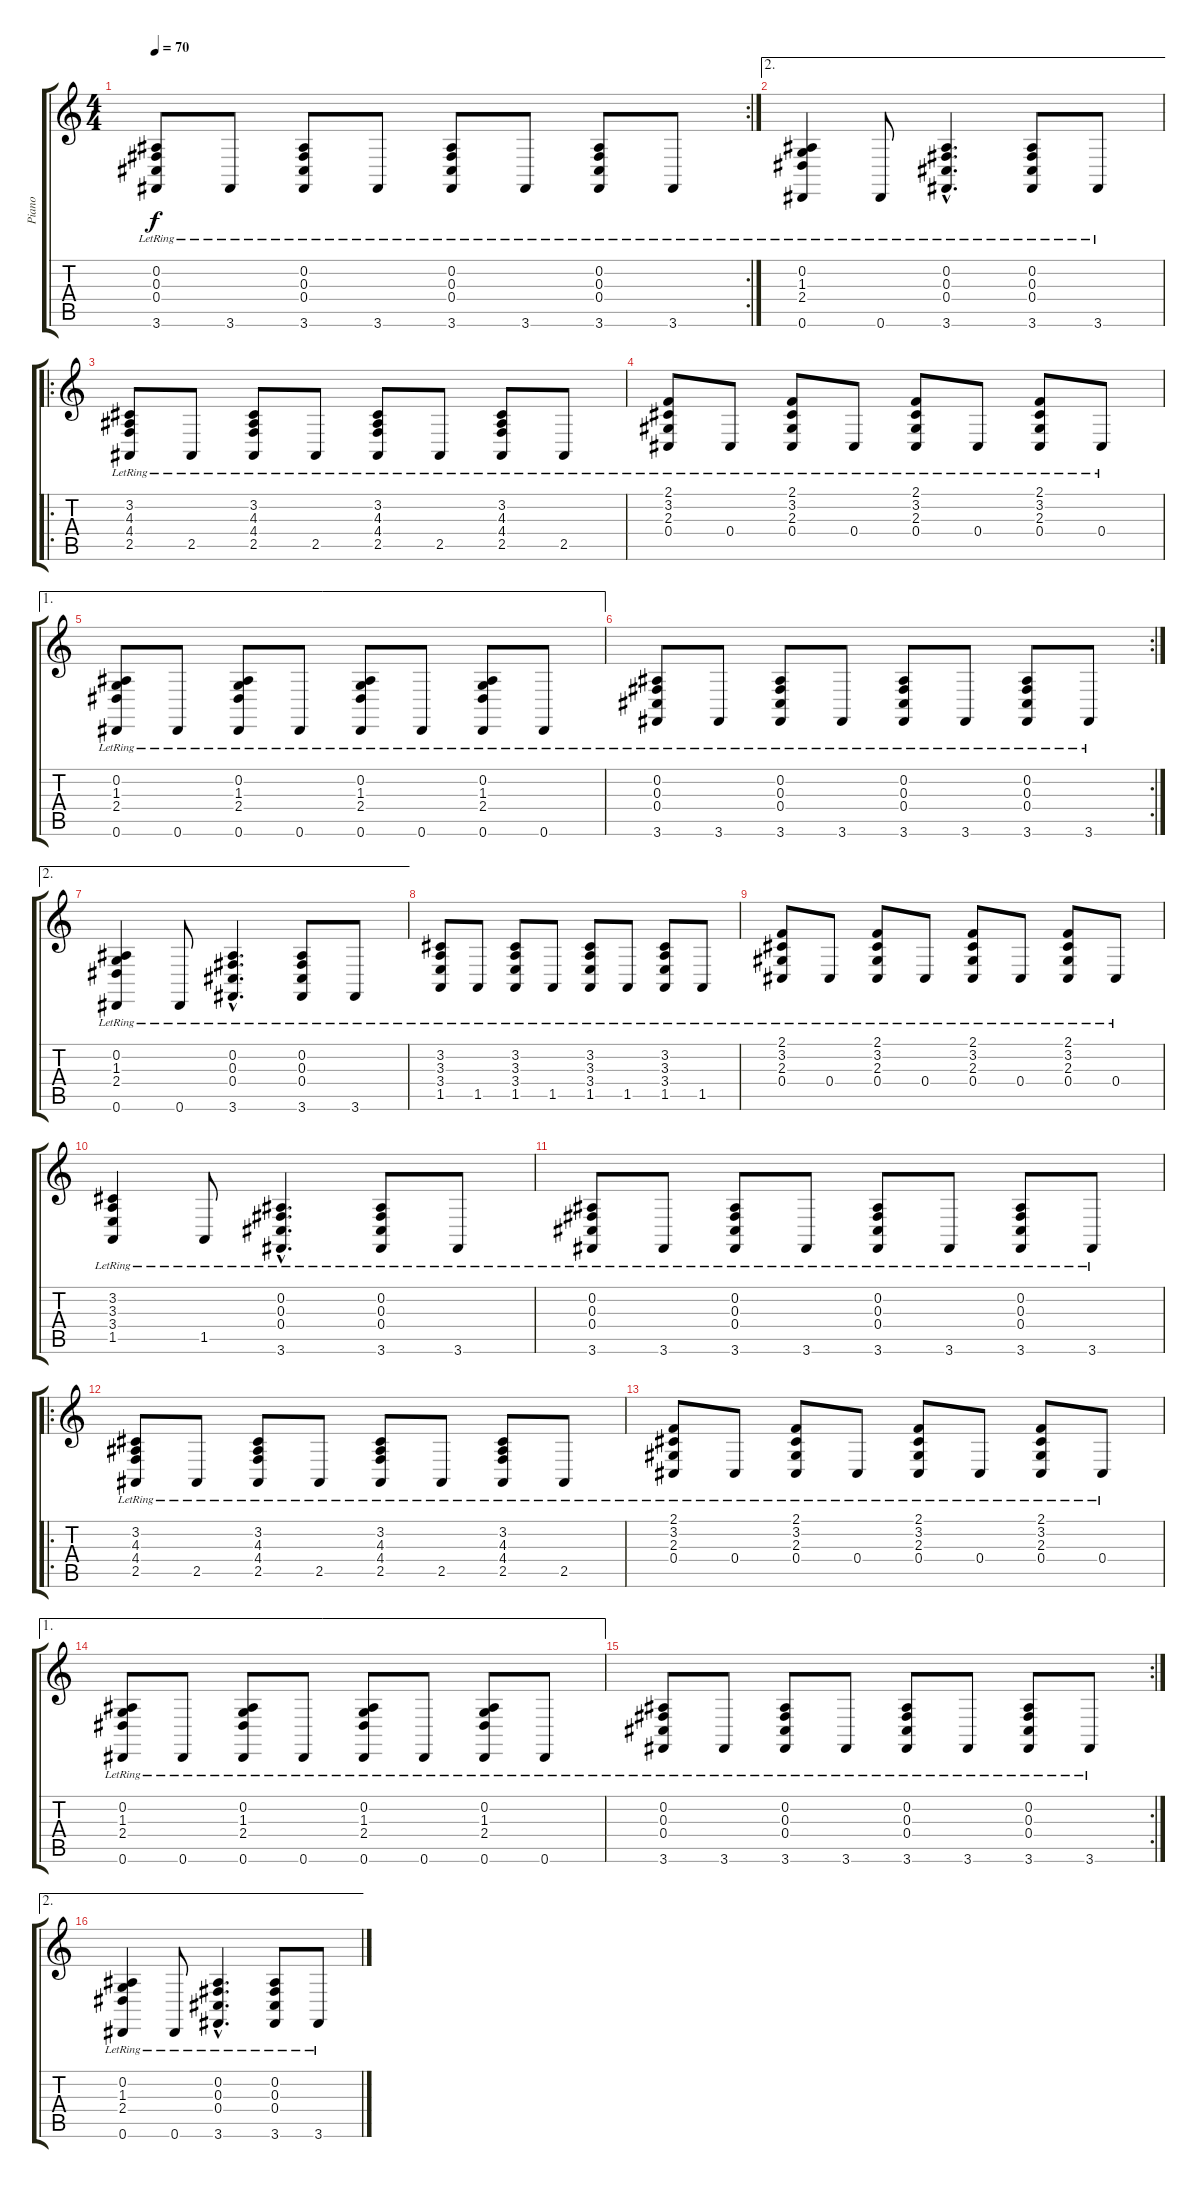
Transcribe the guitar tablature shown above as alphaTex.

\track ("Piano" "Piano") {instrument acousticgrandpiano}
\staff {score tabs}
\tuning (Eb4 Bb3 Gb3 Db3 Ab2 Eb2) {hide}
\rc 2
\ts (4 4)
\tempo 70
\clef g2
\ks c
(0.2{lr} 0.3{lr} 0.4{lr} 3.6{lr}).8{dy f} 3.6{lr}.8 (0.2{lr} 0.3{lr} 0.4{lr} 3.6{lr}).8 3.6{lr}.8 (0.2{lr} 0.3{lr} 0.4{lr} 3.6{lr}).8 3.6{lr}.8 (0.2{lr} 0.3{lr} 0.4{lr} 3.6{lr}).8 3.6{lr}.8 |
\ae 2
(0.2{lr} 1.3{lr} 2.4{lr} 0.6{lr}).4 0.6{lr}.8 (0.2{hac lr} 0.3{hac lr} 0.4{hac lr} 3.6{hac lr}).4{d} (0.2{lr} 0.3{lr} 0.4{lr} 3.6{lr}).8 3.6{lr}.8 |
\ro
(3.2{lr} 4.3{lr} 4.4{lr} 2.5{lr}).8 2.5{lr}.8 (3.2{lr} 4.3{lr} 4.4{lr} 2.5{lr}).8 2.5{lr}.8 (3.2{lr} 4.3{lr} 4.4{lr} 2.5{lr}).8 2.5{lr}.8 (3.2{lr} 4.3{lr} 4.4{lr} 2.5{lr}).8 2.5{lr}.8 |
(2.1{lr} 3.2{lr} 2.3{lr} 0.4{lr}).8 0.4{lr}.8 (2.1{lr} 3.2{lr} 2.3{lr} 0.4{lr}).8 0.4{lr}.8 (2.1{lr} 3.2{lr} 2.3{lr} 0.4{lr}).8 0.4{lr}.8 (2.1{lr} 3.2{lr} 2.3{lr} 0.4{lr}).8 0.4{lr}.8 |
\ae 1
(0.2{lr} 1.3{lr} 2.4{lr} 0.6{lr}).8 0.6{lr}.8 (0.2{lr} 1.3{lr} 2.4{lr} 0.6{lr}).8 0.6{lr}.8 (0.2{lr} 1.3{lr} 2.4{lr} 0.6{lr}).8 0.6{lr}.8 (0.2{lr} 1.3{lr} 2.4{lr} 0.6{lr}).8 0.6{lr}.8 |
\rc 2
(0.2{lr} 0.3{lr} 0.4{lr} 3.6{lr}).8 3.6{lr}.8 (0.2{lr} 0.3{lr} 0.4{lr} 3.6{lr}).8 3.6{lr}.8 (0.2{lr} 0.3{lr} 0.4{lr} 3.6{lr}).8 3.6{lr}.8 (0.2{lr} 0.3{lr} 0.4{lr} 3.6{lr}).8 3.6{lr}.8 |
\ae 2
(0.2{lr} 1.3{lr} 2.4{lr} 0.6{lr}).4 0.6{lr}.8 (0.2{hac lr} 0.3{hac lr} 0.4{hac lr} 3.6{hac lr}).4{d} (0.2{lr} 0.3{lr} 0.4{lr} 3.6{lr}).8 3.6{lr}.8 |
(3.2{lr} 3.3{lr} 3.4{lr} 1.5{lr}).8 1.5{lr}.8 (3.2{lr} 3.3{lr} 3.4{lr} 1.5{lr}).8 1.5{lr}.8 (3.2{lr} 3.3{lr} 3.4{lr} 1.5{lr}).8 1.5{lr}.8 (3.2{lr} 3.3{lr} 3.4{lr} 1.5{lr}).8 1.5{lr}.8 |
(2.1{lr} 3.2{lr} 2.3{lr} 0.4{lr}).8 0.4{lr}.8 (2.1{lr} 3.2{lr} 2.3{lr} 0.4{lr}).8 0.4{lr}.8 (2.1{lr} 3.2{lr} 2.3{lr} 0.4{lr}).8 0.4{lr}.8 (2.1{lr} 3.2{lr} 2.3{lr} 0.4{lr}).8 0.4{lr}.8 |
(3.2{lr} 3.3{lr} 3.4{lr} 1.5{lr}).4 1.5{lr}.8 (0.2{hac lr} 0.3{hac lr} 0.4{hac lr} 3.6{hac lr}).4{d} (0.2{lr} 0.3{lr} 0.4{lr} 3.6{lr}).8 3.6{lr}.8 |
(0.2{lr} 0.3{lr} 0.4{lr} 3.6{lr}).8 3.6{lr}.8 (0.2{lr} 0.3{lr} 0.4{lr} 3.6{lr}).8 3.6{lr}.8 (0.2{lr} 0.3{lr} 0.4{lr} 3.6{lr}).8 3.6{lr}.8 (0.2{lr} 0.3{lr} 0.4{lr} 3.6{lr}).8 3.6{lr}.8 |
\ro
(3.2{lr} 4.3{lr} 4.4{lr} 2.5{lr}).8 2.5{lr}.8 (3.2{lr} 4.3{lr} 4.4{lr} 2.5{lr}).8 2.5{lr}.8 (3.2{lr} 4.3{lr} 4.4{lr} 2.5{lr}).8 2.5{lr}.8 (3.2{lr} 4.3{lr} 4.4{lr} 2.5{lr}).8 2.5{lr}.8 |
(2.1{lr} 3.2{lr} 2.3{lr} 0.4{lr}).8 0.4{lr}.8 (2.1{lr} 3.2{lr} 2.3{lr} 0.4{lr}).8 0.4{lr}.8 (2.1{lr} 3.2{lr} 2.3{lr} 0.4{lr}).8 0.4{lr}.8 (2.1{lr} 3.2{lr} 2.3{lr} 0.4{lr}).8 0.4{lr}.8 |
\ae 1
(0.2{lr} 1.3{lr} 2.4{lr} 0.6{lr}).8 0.6{lr}.8 (0.2{lr} 1.3{lr} 2.4{lr} 0.6{lr}).8 0.6{lr}.8 (0.2{lr} 1.3{lr} 2.4{lr} 0.6{lr}).8 0.6{lr}.8 (0.2{lr} 1.3{lr} 2.4{lr} 0.6{lr}).8 0.6{lr}.8 |
\rc 2
(0.2{lr} 0.3{lr} 0.4{lr} 3.6{lr}).8 3.6{lr}.8 (0.2{lr} 0.3{lr} 0.4{lr} 3.6{lr}).8 3.6{lr}.8 (0.2{lr} 0.3{lr} 0.4{lr} 3.6{lr}).8 3.6{lr}.8 (0.2{lr} 0.3{lr} 0.4{lr} 3.6{lr}).8 3.6{lr}.8 |
\ae 2
(0.2{lr} 1.3{lr} 2.4{lr} 0.6{lr}).4 0.6{lr}.8 (0.2{hac lr} 0.3{hac lr} 0.4{hac lr} 3.6{hac lr}).4{d} (0.2{lr} 0.3{lr} 0.4{lr} 3.6{lr}).8 3.6{lr}.8
